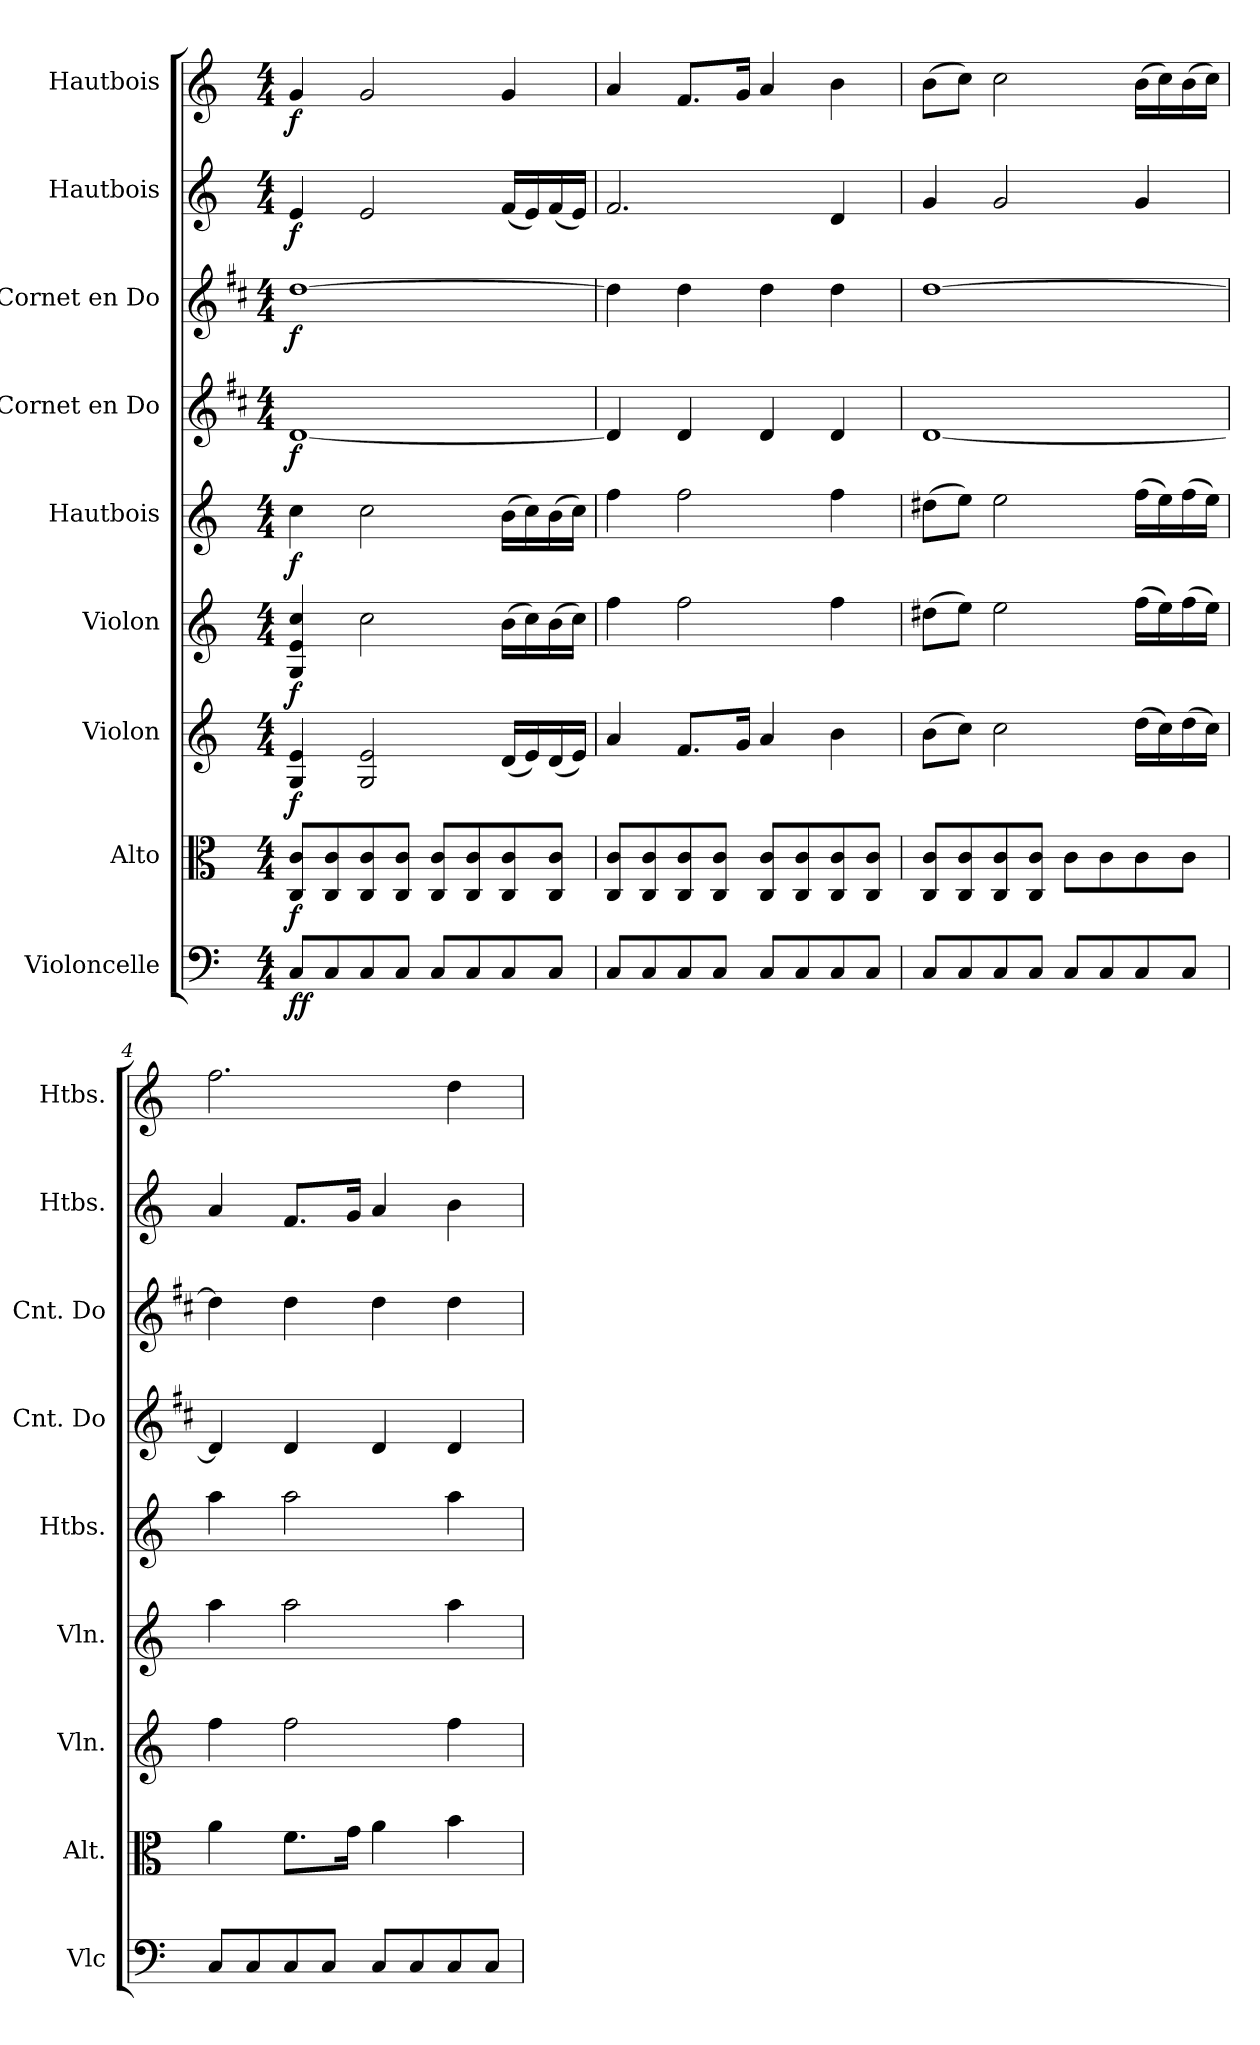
**kern	**dynam	**kern	**dynam	**kern	**dynam	**kern	**dynam	**kern	**dynam	**kern	**dynam	**kern	**dynam	**kern	**dynam	**kern	**dynam
*part9	*part9	*part8	*part8	*part7	*part7	*part6	*part6	*part5	*part5	*part4	*part4	*part3	*part3	*part2	*part2	*part1	*part1
*staff9	*staff9	*staff8	*staff8	*staff7	*staff7	*staff6	*staff6	*staff5	*staff5	*staff4	*staff4	*staff3	*staff3	*staff2	*staff2	*staff1	*staff1
*I"Violoncelle	*	*I"Alto	*	*I"Violon	*	*I"Violon	*	*I"Hautbois	*	*I"Cornet en Do	*	*I"Cornet en Do	*	*I"Hautbois	*	*I"Hautbois	*
*I'Vlc	*	*I'Alt.	*	*I'Vln.	*	*I'Vln.	*	*I'Htbs.	*	*I'Cnt. Do	*	*I'Cnt. Do	*	*I'Htbs.	*	*I'Htbs.	*
*clefF4	*	*clefC3	*	*clefG2	*	*clefG2	*	*clefG2	*	*clefG2	*	*clefG2	*	*clefG2	*	*clefG2	*
*	*	*	*	*	*	*	*	*	*	*ITrd1c2	*	*ITrd1c2	*	*	*	*	*
*k[]	*	*k[]	*	*k[]	*	*k[]	*	*k[]	*	*k[]	*	*k[]	*	*k[]	*	*k[]	*
*M4/4	*	*M4/4	*	*M4/4	*	*M4/4	*	*M4/4	*	*M4/4	*	*M4/4	*	*M4/4	*	*M4/4	*
*MM130	*	*MM130	*	*MM130	*	*MM130	*	*MM130	*	*MM130	*	*MM130	*	*MM130	*	*MM130	*
=1	=1	=1	=1	=1	=1	=1	=1	=1	=1	=1	=1	=1	=1	=1	=1	=1	=1
!	!LO:DY:b	!	!	!	!	!	!	!	!	!	!	!	!	!	!	!	!
!	!LO:DY:n=1:b	!	!LO:DY:b	!	!LO:DY:b	!	!LO:DY:b	!	!LO:DY:b	!	!LO:DY:b	!	!LO:DY:b	!	!LO:DY:b	!	!LO:DY:b
8C/L	f f	8C/ 8c/L	f	4G/ 4e/	f	4G/ 4e/ 4cc/	f	4cc\	f	[1c	f	[1cc	f	4e/	f	4g/	f
8C/	.	8C/ 8c/	.	.	.	.	.	.	.	.	.	.	.	.	.	.	.
8C/	.	8C/ 8c/	.	2G/ 2e/	.	2cc\	.	2cc\	.	.	.	.	.	2e/	.	2g/	.
8C/J	.	8C/ 8c/J	.	.	.	.	.	.	.	.	.	.	.	.	.	.	.
8C/L	.	8C/ 8c/L	.	.	.	.	.	.	.	.	.	.	.	.	.	.	.
8C/	.	8C/ 8c/	.	.	.	.	.	.	.	.	.	.	.	.	.	.	.
8C/	.	8C/ 8c/	.	(16d/LL	.	(16b\LL	.	(16b\LL	.	.	.	.	.	(16f/LL	.	4g/	.
.	.	.	.	16e/)	.	16cc\)	.	16cc\)	.	.	.	.	.	16e/)	.	.	.
8C/J	.	8C/ 8c/J	.	(16d/	.	(16b\	.	(16b\	.	.	.	.	.	(16f/	.	.	.
.	.	.	.	16e/JJ)	.	16cc\JJ)	.	16cc\JJ)	.	.	.	.	.	16e/JJ)	.	.	.
=2	=2	=2	=2	=2	=2	=2	=2	=2	=2	=2	=2	=2	=2	=2	=2	=2	=2
8C/L	.	8C/ 8c/L	.	4a/	.	4ff\	.	4ff\	.	4c/]	.	4cc\]	.	2.f/	.	4a/	.
8C/	.	8C/ 8c/	.	.	.	.	.	.	.	.	.	.	.	.	.	.	.
8C/	.	8C/ 8c/	.	8.f/L	.	2ff\	.	2ff\	.	4c/	.	4cc\	.	.	.	8.f/L	.
8C/J	.	8C/ 8c/J	.	.	.	.	.	.	.	.	.	.	.	.	.	.	.
.	.	.	.	16g/Jk	.	.	.	.	.	.	.	.	.	.	.	16g/Jk	.
8C/L	.	8C/ 8c/L	.	4a/	.	.	.	.	.	4c/	.	4cc\	.	.	.	4a/	.
8C/	.	8C/ 8c/	.	.	.	.	.	.	.	.	.	.	.	.	.	.	.
8C/	.	8C/ 8c/	.	4b\	.	4ff\	.	4ff\	.	4c/	.	4cc\	.	4d/	.	4b\	.
8C/J	.	8C/ 8c/J	.	.	.	.	.	.	.	.	.	.	.	.	.	.	.
=3	=3	=3	=3	=3	=3	=3	=3	=3	=3	=3	=3	=3	=3	=3	=3	=3	=3
8C/L	.	8C/ 8c/L	.	(8b\L	.	(8dd#X\L	.	(8dd#X\L	.	[1c	.	[1cc	.	4g/	.	(8b\L	.
8C/	.	8C/ 8c/	.	8cc\J)	.	8ee\J)	.	8ee\J)	.	.	.	.	.	.	.	8cc\J)	.
8C/	.	8C/ 8c/	.	2cc\	.	2ee\	.	2ee\	.	.	.	.	.	2g/	.	2cc\	.
8C/J	.	8C/ 8c/J	.	.	.	.	.	.	.	.	.	.	.	.	.	.	.
8C/L	.	8c\L	.	.	.	.	.	.	.	.	.	.	.	.	.	.	.
8C/	.	8c\	.	.	.	.	.	.	.	.	.	.	.	.	.	.	.
8C/	.	8c\	.	(16dd\LL	.	(16ff\LL	.	(16ff\LL	.	.	.	.	.	4g/	.	(16b\LL	.
.	.	.	.	16cc\)	.	16ee\)	.	16ee\)	.	.	.	.	.	.	.	16cc\)	.
8C/J	.	8c\J	.	(16dd\	.	(16ff\	.	(16ff\	.	.	.	.	.	.	.	(16b\	.
.	.	.	.	16cc\JJ)	.	16ee\JJ)	.	16ee\JJ)	.	.	.	.	.	.	.	16cc\JJ)	.
!!LO:PB:g=z
=4	=4	=4	=4	=4	=4	=4	=4	=4	=4	=4	=4	=4	=4	=4	=4	=4	=4
8C/L	.	4a\	.	4ff\	.	4aa\	.	4aa\	.	4c/]	.	4cc\]	.	4a/	.	2.ff\	.
8C/	.	.	.	.	.	.	.	.	.	.	.	.	.	.	.	.	.
8C/	.	8.f\L	.	2ff\	.	2aa\	.	2aa\	.	4c/	.	4cc\	.	8.f/L	.	.	.
8C/J	.	.	.	.	.	.	.	.	.	.	.	.	.	.	.	.	.
.	.	16g\Jk	.	.	.	.	.	.	.	.	.	.	.	16g/Jk	.	.	.
8C/L	.	4a\	.	.	.	.	.	.	.	4c/	.	4cc\	.	4a/	.	.	.
8C/	.	.	.	.	.	.	.	.	.	.	.	.	.	.	.	.	.
8C/	.	4b\	.	4ff\	.	4aa\	.	4aa\	.	4c/	.	4cc\	.	4b\	.	4dd\	.
8C/J	.	.	.	.	.	.	.	.	.	.	.	.	.	.	.	.	.
=	=	=	=	=	=	=	=	=	=	=	=	=	=	=	=	=	=
*-	*-	*-	*-	*-	*-	*-	*-	*-	*-	*-	*-	*-	*-	*-	*-	*-	*-
